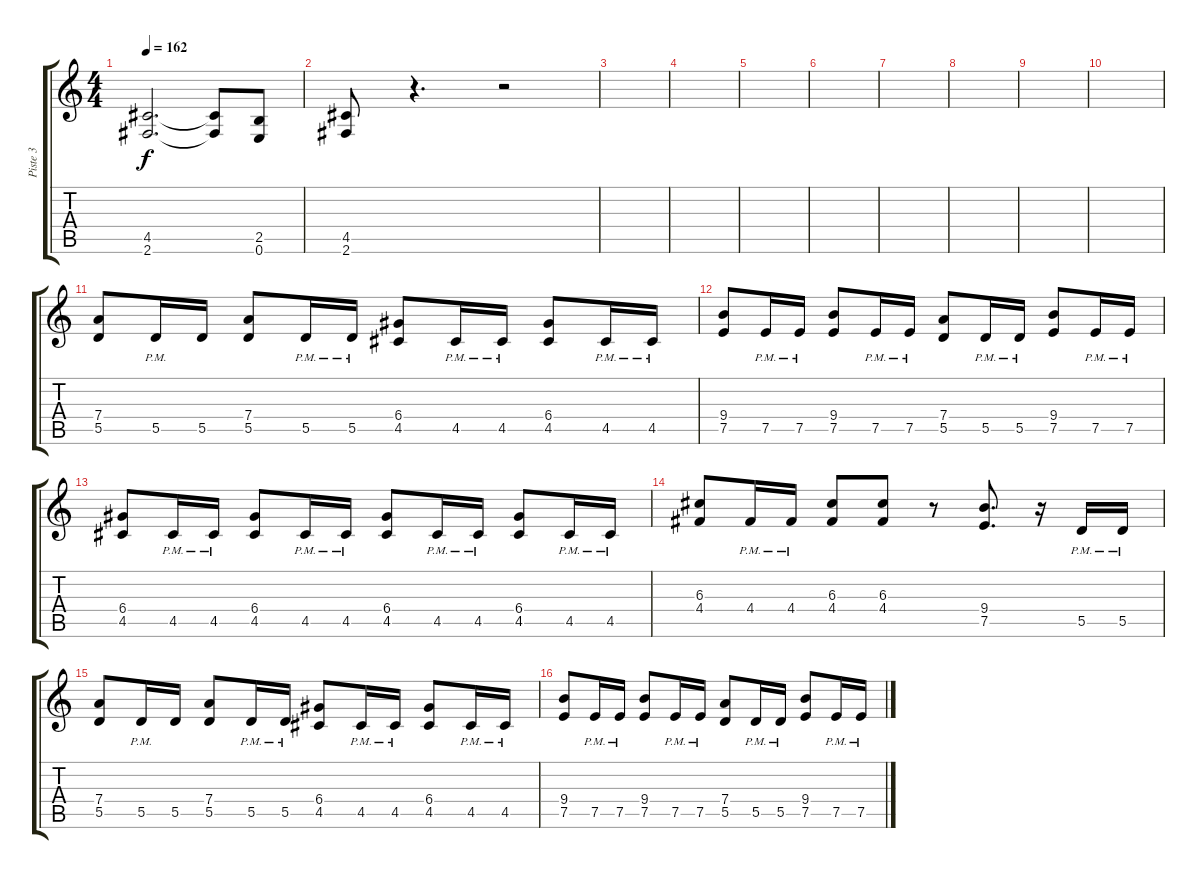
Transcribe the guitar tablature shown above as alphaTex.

\track ("Piste 3" "Piste 3") {instrument overdrivenguitar}
\staff {score tabs}
\tuning (E4 B3 G3 D3 A2 E2) {hide}
\ts (4 4)
\tempo 162
\clef g2
\ks c
(4.5 2.6).2{d dy f} (4.5{t} 2.6{t}).8 (2.5 0.6).8 |
(4.5 2.6).8 r.4{d} r.2 |
|
|
|
|
|
|
|
|
(7.4 5.5).8 5.5{pm}.16 5.5.16 (7.4 5.5).8 5.5{pm}.16 5.5{pm}.16 (6.4 4.5).8 4.5{pm}.16 4.5{pm}.16 (6.4 4.5).8 4.5{pm}.16 4.5{pm}.16 |
(9.4 7.5).8 7.5{pm}.16 7.5{pm}.16 (9.4 7.5).8 7.5{pm}.16 7.5{pm}.16 (7.4 5.5).8 5.5{pm}.16 5.5{pm}.16 (9.4 7.5).8 7.5{pm}.16 7.5{pm}.16 |
(6.4 4.5).8 4.5{pm}.16 4.5{pm}.16 (6.4 4.5).8 4.5{pm}.16 4.5{pm}.16 (6.4 4.5).8 4.5{pm}.16 4.5{pm}.16 (6.4 4.5).8 4.5{pm}.16 4.5{pm}.16 |
(6.3 4.4).8 4.4{pm}.16 4.4{pm}.16 (6.3 4.4).8 (6.3 4.4).8 r.8 (9.4 7.5).8{d} r.16 5.5{pm}.16 5.5{pm}.16 |
(7.4 5.5).8 5.5{pm}.16 5.5.16 (7.4 5.5).8 5.5{pm}.16 5.5{pm}.16 (6.4 4.5).8 4.5{pm}.16 4.5{pm}.16 (6.4 4.5).8 4.5{pm}.16 4.5{pm}.16 |
(9.4 7.5).8 7.5{pm}.16 7.5{pm}.16 (9.4 7.5).8 7.5{pm}.16 7.5{pm}.16 (7.4 5.5).8 5.5{pm}.16 5.5{pm}.16 (9.4 7.5).8 7.5{pm}.16 7.5{pm}.16
